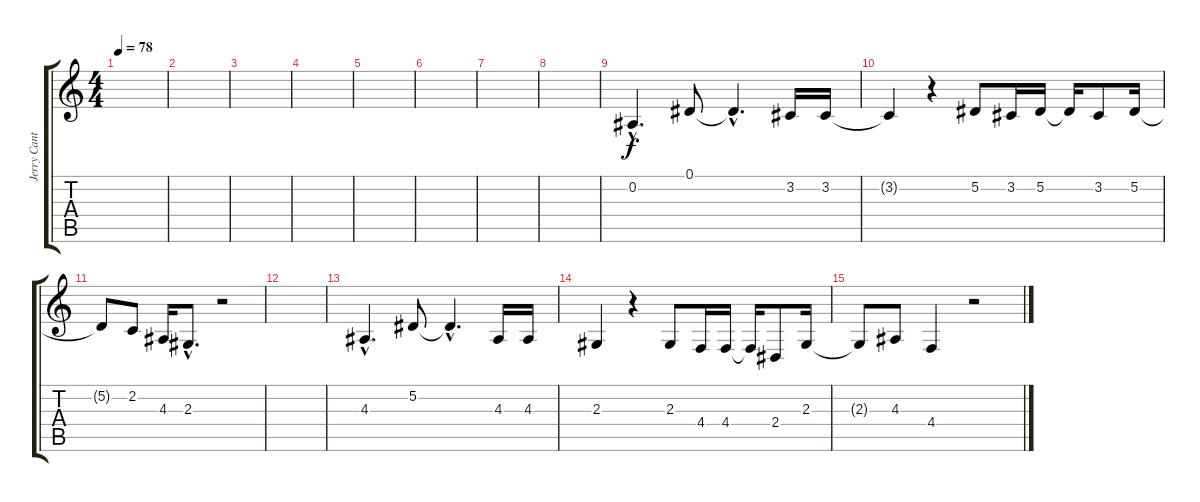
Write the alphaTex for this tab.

\track ("Jerry Cantrell - Backing Vocals" "Jerry Cant") {instrument lead1square}
\staff {score tabs}
\tuning (Eb4 Bb3 Gb3 Db3 Ab2 Eb2) {hide}
\ts (4 4)
\tempo 78
\clef g2
\ks c
|
|
|
|
|
|
|
|
0.2{hac}.4{d} 0.1.8 0.1{hac t}.4{d} 3.2.16 3.2.16 |
3.2{t}.4 r.4 5.2.8 3.2.16 5.2.16 5.2{t}.16 3.2.8 5.2.16 |
5.2{t}.8 2.2.8 4.3.16 2.3{hac}.8{d} r.2 |
|
4.3{hac}.4{d} 5.2.8 5.2{hac t}.4{d} 4.3.16 4.3.16 |
2.3.4 r.4 2.3.8 4.4.16 4.4.16 4.4{t}.16 2.4.8 2.3.16 |
2.3{t}.8 4.3.8 4.4.4 r.2
